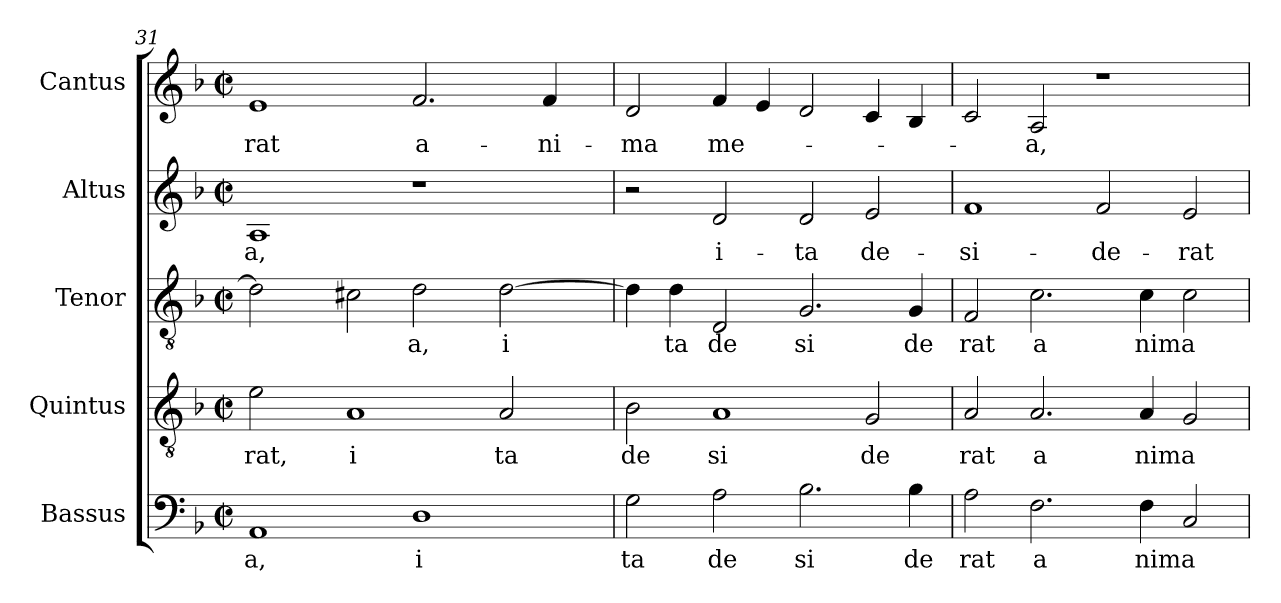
**kern	**text	**kern	**text	**kern	**text	**kern	**text	**kern	**text
*part5	*part5	*part4	*part4	*part3	*part3	*part2	*part2	*part1	*part1
*staff5	*staff5	*staff4	*staff4	*staff3	*staff3	*staff2	*staff2	*staff1	*staff1
*I"Bassus	*	*I"Quintus	*	*I"Tenor	*	*I"Altus	*	*I"Cantus	*
!!LO:LB:g=z
*clefF4	*	*clefGv2	*	*clefGv2	*	*clefG2	*	*clefG2	*
*k[b-]	*	*k[b-]	*	*k[b-]	*	*k[b-]	*	*k[b-]	*
*F:	*	*F:	*	*F:	*	*F:	*	*F:	*
*M2/2	*	*M2/2	*	*M2/2	*	*M2/2	*	*M2/2	*
*met(c|)	*	*met(c|)	*	*met(c|)	*	*met(c|)	*	*met(c|)	*
=31	=31	=31	=31	=31	=31	=31	=31	=31	=31
!	!LO:LY:b:cj	!	!LO:LY:b:cj	!	!	!	!LO:LY:b:cj	!	!LO:LY:b:cj
*	*	*	*	*^	*	*	*	*	*
1AA	a,	2e\	-rat,	2d\]	4ryy	.	1A	-a,	1e	rat
.	.	.	.	.	32.ryy	.	.	.	.	.
.	.	.	.	.	1ryy	.	.	.	.	.
!	!	!	!LO:LY:b:cj	!	!	!	!	!	!	!
.	.	1A	i	2c#X\	.	.	.	.	.	.
!	!LO:LY:b:cj	!	!	!	!	!LO:LY:b:cj	!	!	!	!LO:LY:b:cj
1D	i	.	.	2d\	.	-a,	1r	.	2.f/	a-
.	.	.	.	.	2ryy	.	.	.	.	.
!	!	!	!LO:LY:b:cj	!	!	!LO:LY:b:rj	!	!	!	!
.	.	2A/	ta	[>2d\	.	i	.	.	.	.
!	!	!	!	!	!	!	!	!	!	!LO:LY:b:cj
.	.	.	.	.	.	.	.	.	4f/	-ni-
.	.	.	.	.	8ryy	.	.	.	.	.
.	.	.	.	.	16ryy	.	.	.	.	.
.	.	.	.	.	64ryy	.	.	.	.	.
=32	=32	=32	=32	=32	=32	=32	=32	=32	=32	=32
!	!LO:LY:b:cj	!	!LO:LY:b:cj	!	!	!	!	!	!	!LO:LY:b:cj
*	*	*	*	*v	*v	*	*	*	*	*
2G\	ta	2B-\	de	4d\]	.	2r	.	2d/	-ma
!	!	!	!	!	!LO:LY:b:cj	!	!	!	!
.	.	.	.	4d\	ta	.	.	.	.
!	!LO:LY:b:cj	!	!LO:LY:b:cj	!	!LO:LY:b:cj	!	!LO:LY:b:cj	!	!LO:LY:b
2A\	de	1A	si	2D/	de	2d/	i-	4f/	me-
.	.	.	.	.	.	.	.	4e/	.
!	!LO:LY:b:cj	!	!	!	!LO:LY:b:cj	!	!LO:LY:b:cj	!	!
2.B-\	si	.	.	2.G/	si	2d/	-ta	2d/	.
!	!	!	!LO:LY:b:cj	!	!	!	!LO:LY:b:cj	!	!
.	.	2G/	de	.	.	2e/	de-	4c/	.
!	!LO:LY:b:cj	!	!	!	!LO:LY:b:cj	!	!	!	!
4B-\	de	.	.	4G/	de	.	.	4B-/	.
=33	=33	=33	=33	=33	=33	=33	=33	=33	=33
!	!LO:LY:b:cj	!	!LO:LY:b:cj	!	!LO:LY:b:cj	!	!LO:LY:b:cj	!	!
2A\	rat	2A/	rat	2F/	rat	1f	-si-	2c/	.
!	!LO:LY:b:cj	!	!LO:LY:b:cj	!	!LO:LY:b:cj	!	!	!	!LO:LY:b:cj
2.F\	a	2.A/	a	2.c\	a	.	.	2A/	-a,
!	!	!	!	!	!	!	!LO:LY:b:cj	!	!
.	.	.	.	.	.	2f/	-de-	1r	.
!	!LO:LY:b	!	!LO:LY:b	!	!LO:LY:b	!	!	!	!
4F\	nima	4A/	nima	4c\	nima	.	.	.	.
!	!	!	!	!	!	!	!LO:LY:b:cj	!	!
2C/	.	2G/	.	2c\	.	2e/	-rat	.	.
=	=	=	=	=	=	=	=	=	=
*-	*-	*-	*-	*-	*-	*-	*-	*-	*-
